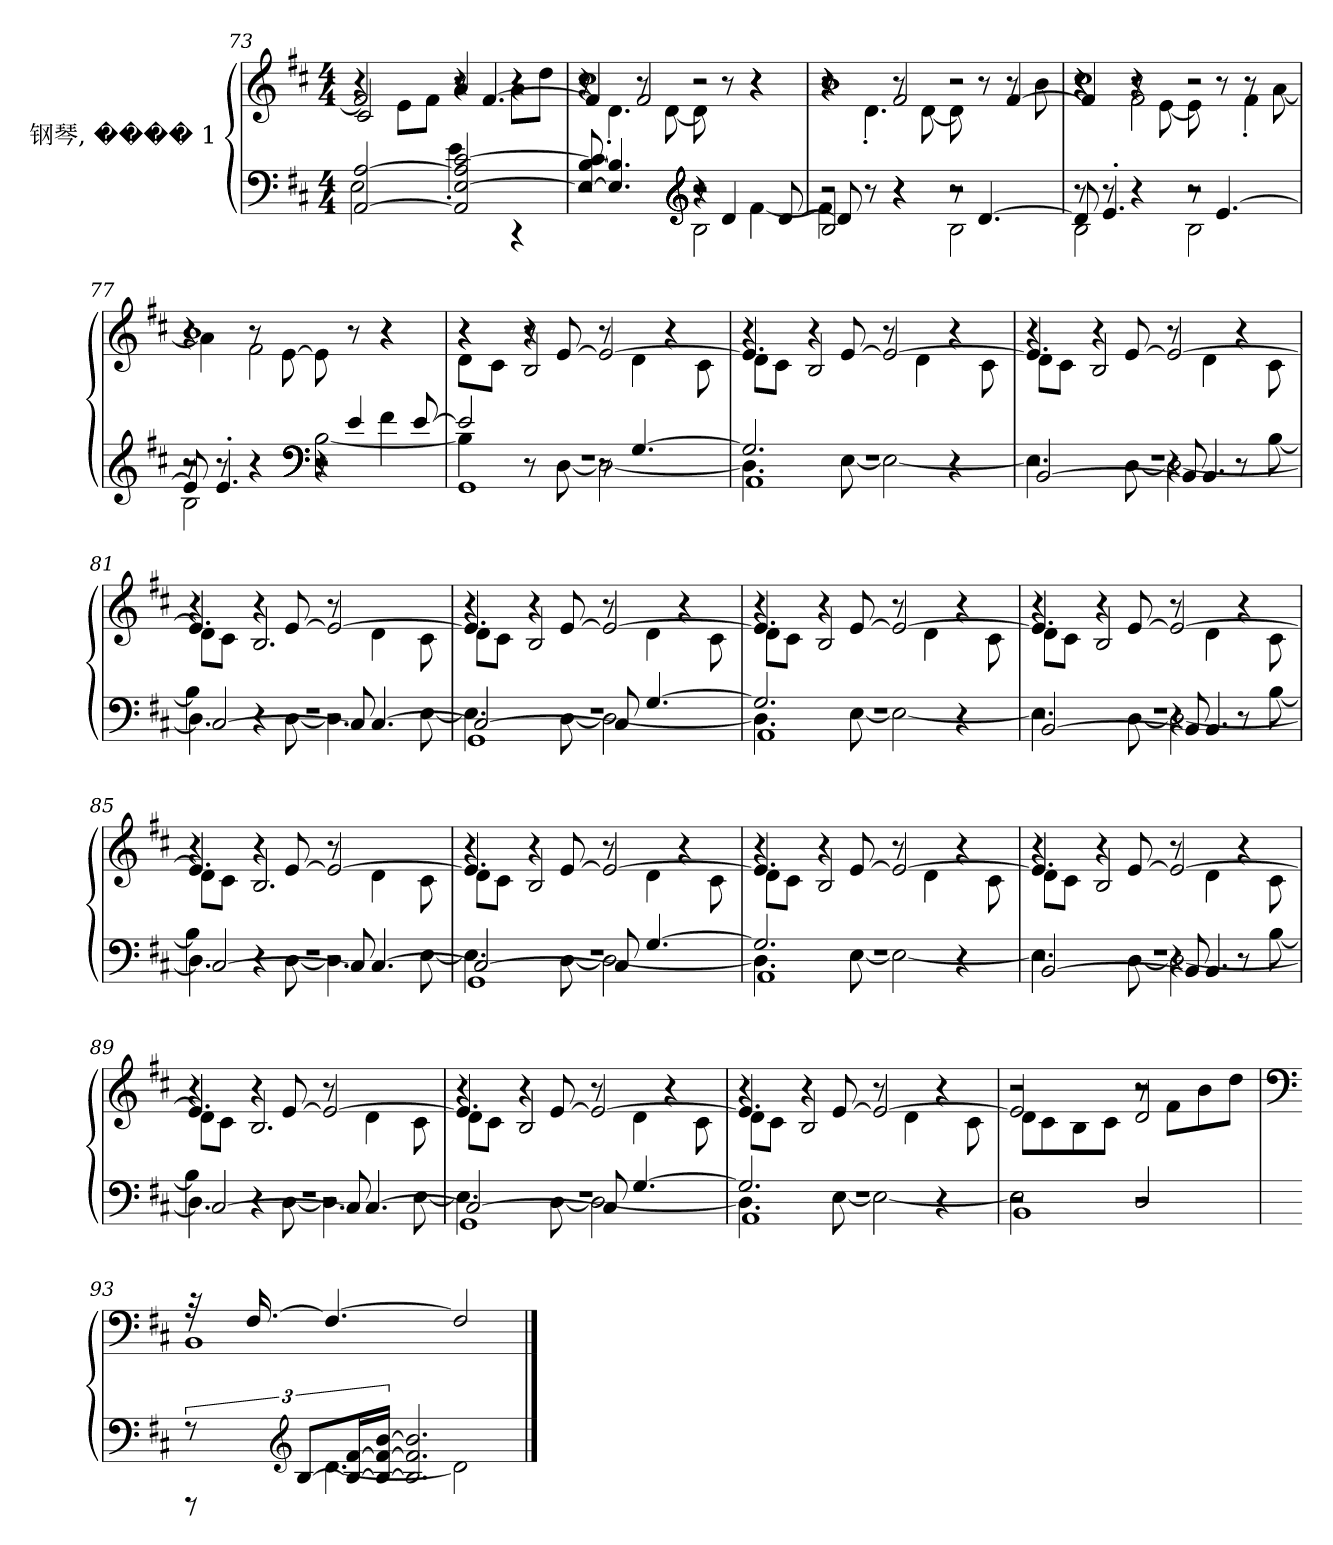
**kern	**kern
*part1	*part1
*staff2	*staff1
*I"钢琴, ���� 1	*
*clefF4	*clefG2
*k[f#c#]	*k[f#c#]
*M4/4	*M4/4
=73	=73
*^	*^
*	*	*	*^
[2AA/ [2A/	2E\	2f#/]	4r	2c#/
.	.	.	8e\L	.
.	.	.	8f#\J	.
2AA/] [2E/ 2A/] [2c#/	4e'\	4a/	4r	8r
.	.	.	.	[4.f#/
.	4r	4r	8a\L	.
.	.	.	8dd\J	.
=74	=74	=74	=74	=74
*^	*^	*	*	*^
8E/_ [8B/ 8c#/]	2r	2r	2r	1cc#	4r	4f#/]	8r
4.E/] 4.B/]	.	.	.	.	.	.	4.d'\
.	.	.	.	.	8r	2f#/	.
.	.	.	.	.	[8d\	.	.
*clefG2	*	*	*	*	*	*	*
2r	2B\	8r	4r	.	8d\]	.	2r
.	.	4d/	.	.	8r	.	.
.	.	.	[4f#\	.	4r	4r	.
.	.	[8d/	.	.	.	.	.
!!LO:LB:g=z	!!	!!	!!
=75	=75	=75	=75	=75	=75	=75	=75
2B/	2r	8d/]	4f#\]	1b	8r	4r	4r
.	.	8r	.	.	4.d'\	.	.
.	.	4r	4r	.	.	2f#/	8r
.	.	.	.	.	.	.	[8d\
2r	2B\	8r	2r	.	2r	.	8d\]
.	.	[4.d/	.	.	.	.	8r
.	.	.	.	.	.	[4f#/	8r
.	.	.	.	.	.	.	8b\
*	*	*v	*v	*	*	*	*
=76	=76	=76	=76	=76	=76	=76
8r	2B\	8d/]	1cc#	4r	4f#/]	4r
4.e'/	.	8r	.	.	.	.
.	.	4r	.	2f#\	4r	8r
.	.	.	.	.	.	[8e\
2r	2B\	8r	.	.	2r	8e\]
.	.	[4.e/	.	.	.	8r
.	.	.	.	8r	.	4f#'\
.	.	.	.	[8a\	.	.
*	*	*	*	*	*v	*v
=77	=77	=77	=77	=77	=77
*	*	*^	*	*	*
8r	2B\	8e/]	2r	1b	4a\]	4r
4.e'/	.	8r	.	.	.	.
.	.	4r	.	.	2f#\	8r
.	.	.	.	.	.	[8e\
*clefF4	*	*	*	*	*	*
2r	[2B\	8r	4r	.	.	8e\]
.	.	4e/	.	.	.	8r
.	.	.	4f#\	.	4r	4r
.	.	[8e/	.	.	.	.
=78	=78	=78	=78	=78	=78	=78
1r	4B\]	2e/]	1GG	4r	8d\L	4r
.	.	.	.	.	8c#\J	.
.	8r	.	.	8r	4r	2B/
.	[8D\	.	.	[8e/	.	.
.	2D\_	8r	.	2e/_	8r	.
.	.	[4.G/	.	.	4d\	.
.	.	.	.	.	.	4r
.	.	.	.	.	8c#\	.
!!LO:LB:g=z	!!	!!
=79	=79	=79	=79	=79	=79	=79
1r	4.D\]	2.G/]	1AA	4.e/]	8d\L	4r
.	.	.	.	.	8c#\J	.
.	.	.	.	.	4r	2B/
.	[8E\	.	.	[8e/	.	.
.	2E\_	.	.	2e/_	8r	.
.	.	.	.	.	4d\	.
.	.	4r	.	.	.	4r
.	.	.	.	.	8c#\	.
=80	=80	=80	=80	=80	=80	=80
1r	4.E\]	[2BB/	2r	4.e/]	8d\L	4r
.	.	.	.	.	8c#\J	.
.	.	.	.	.	4r	2B/
.	[8D\	.	.	[8e/	.	.
.	2D\_	8BB/]	4r	2e/_	8r	.
.	.	4.BB/	.	.	4d\	.
.	.	.	8r	.	.	4r
.	.	.	[8B\	.	8c#\	.
=81	=81	=81	=81	=81	=81	=81
1r	4.D\]	[2C#/	4B\]	4.e/]	8d\L	4r
.	.	.	.	.	8c#\J	.
.	.	.	4r	.	4r	2.B/
.	[8D\	.	.	[8e/	.	.
.	4.D\]	8C#/]	2r	2e/_	8r	.
.	.	[4.C#/	.	.	4d\	.
.	[8E\	.	.	.	8c#\	.
=82	=82	=82	=82	=82	=82	=82
1r	4.E\]	2C#/_	1GG	4.e/]	8d\L	4r
.	.	.	.	.	8c#\J	.
.	.	.	.	.	4r	2B/
.	[8D\	.	.	[8e/	.	.
.	2D\_	8C#/]	.	2e/_	8r	.
.	.	[4.G/	.	.	4d\	.
.	.	.	.	.	.	4r
.	.	.	.	.	8c#\	.
!!LO:PB:g=z	!!	!!
=83	=83	=83	=83	=83	=83	=83
1r	4.D\]	2.G/]	1AA	4.e/]	8d\L	4r
.	.	.	.	.	8c#\J	.
.	.	.	.	.	4r	2B/
.	[8E\	.	.	[8e/	.	.
.	2E\_	.	.	2e/_	8r	.
.	.	.	.	.	4d\	.
.	.	4r	.	.	.	4r
.	.	.	.	.	8c#\	.
=84	=84	=84	=84	=84	=84	=84
1r	4.E\]	[2BB/	2r	4.e/]	8d\L	4r
.	.	.	.	.	8c#\J	.
.	.	.	.	.	4r	2B/
.	[8D\	.	.	[8e/	.	.
.	2D\_	8BB/]	4r	2e/_	8r	.
.	.	4.BB/	.	.	4d\	.
.	.	.	8r	.	.	4r
.	.	.	[8B\	.	8c#\	.
=85	=85	=85	=85	=85	=85	=85
1r	4.D\]	[2C#/	4B\]	4.e/]	8d\L	4r
.	.	.	.	.	8c#\J	.
.	.	.	4r	.	4r	2.B/
.	[8D\	.	.	[8e/	.	.
.	4.D\]	8C#/]	2r	2e/_	8r	.
.	.	[4.C#/	.	.	4d\	.
.	[8E\	.	.	.	8c#\	.
=86	=86	=86	=86	=86	=86	=86
1r	4.E\]	2C#/_	1GG	4.e/]	8d\L	4r
.	.	.	.	.	8c#\J	.
.	.	.	.	.	4r	2B/
.	[8D\	.	.	[8e/	.	.
.	2D\_	8C#/]	.	2e/_	8r	.
.	.	[4.G/	.	.	4d\	.
.	.	.	.	.	.	4r
.	.	.	.	.	8c#\	.
!!LO:LB:g=z	!!	!!
=87	=87	=87	=87	=87	=87	=87
1r	4.D\]	2.G/]	1AA	4.e/]	8d\L	4r
.	.	.	.	.	8c#\J	.
.	.	.	.	.	4r	2B/
.	[8E\	.	.	[8e/	.	.
.	2E\_	.	.	2e/_	8r	.
.	.	.	.	.	4d\	.
.	.	4r	.	.	.	4r
.	.	.	.	.	8c#\	.
=88	=88	=88	=88	=88	=88	=88
1r	4.E\]	[2BB/	2r	4.e/]	8d\L	4r
.	.	.	.	.	8c#\J	.
.	.	.	.	.	4r	2B/
.	[8D\	.	.	[8e/	.	.
.	2D\_	8BB/]	4r	2e/_	8r	.
.	.	4.BB/	.	.	4d\	.
.	.	.	8r	.	.	4r
.	.	.	[8B\	.	8c#\	.
=89	=89	=89	=89	=89	=89	=89
1r	4.D\]	[2C#/	4B\]	4.e/]	8d\L	4r
.	.	.	.	.	8c#\J	.
.	.	.	4r	.	4r	2.B/
.	[8D\	.	.	[8e/	.	.
.	4.D\]	8C#/]	2r	2e/_	8r	.
.	.	[4.C#/	.	.	4d\	.
.	[8E\	.	.	.	8c#\	.
=90	=90	=90	=90	=90	=90	=90
1r	4.E\]	2C#/_	1GG	4.e/]	8d\L	4r
.	.	.	.	.	8c#\J	.
.	.	.	.	.	4r	2B/
.	[8D\	.	.	[8e/	.	.
.	2D\_	8C#/]	.	2e/_	8r	.
.	.	[4.G/	.	.	4d\	.
.	.	.	.	.	.	4r
.	.	.	.	.	8c#\	.
!!LO:LB:g=z	!!	!!
=91	=91	=91	=91	=91	=91	=91
1r	4.D\]	2.G/]	1AA	4.e/]	8d\L	4r
.	.	.	.	.	8c#\J	.
.	.	.	.	.	4r	2B/
.	[8E\	.	.	[8e/	.	.
.	2E\_	.	.	2e/_	8r	.
.	.	.	.	.	4d\	.
.	.	4r	.	.	.	4r
.	.	.	.	.	8c#\	.
*	*	*v	*v	*	*	*
=92	=92	=92	=92	=92	=92
2r	2E\]	1BB	2e/]	8d\L	2r
.	.	.	.	8c#\	.
.	.	.	.	8B\	.
.	.	.	.	8c#\J	.
2D/	2r	.	2r	8r	2d/
.	.	.	.	8f#\L	.
.	.	.	.	8b\	.
.	.	.	.	8dd\J	.
*v	*v	*v	*	*	*
*	*v	*v	*v
=93	=93
*	*clefF4
*^	*^
12r	8r	32r	1BB
.	.	[16.F#/	.
*clefG2	*	*	*
[12B/L	.	.	.
.	[4.d\	4.F#/_	.
24B/_ [24f#/L	.	.	.
24B/_ 24f#/_ [24b/JJ	.	.	.
2.B/] 2.f#/] 2.b/]	.	.	.
.	2d\]	2F#/]	.
*v	*v	*	*
*	*v	*v
==	==
*-	*-
